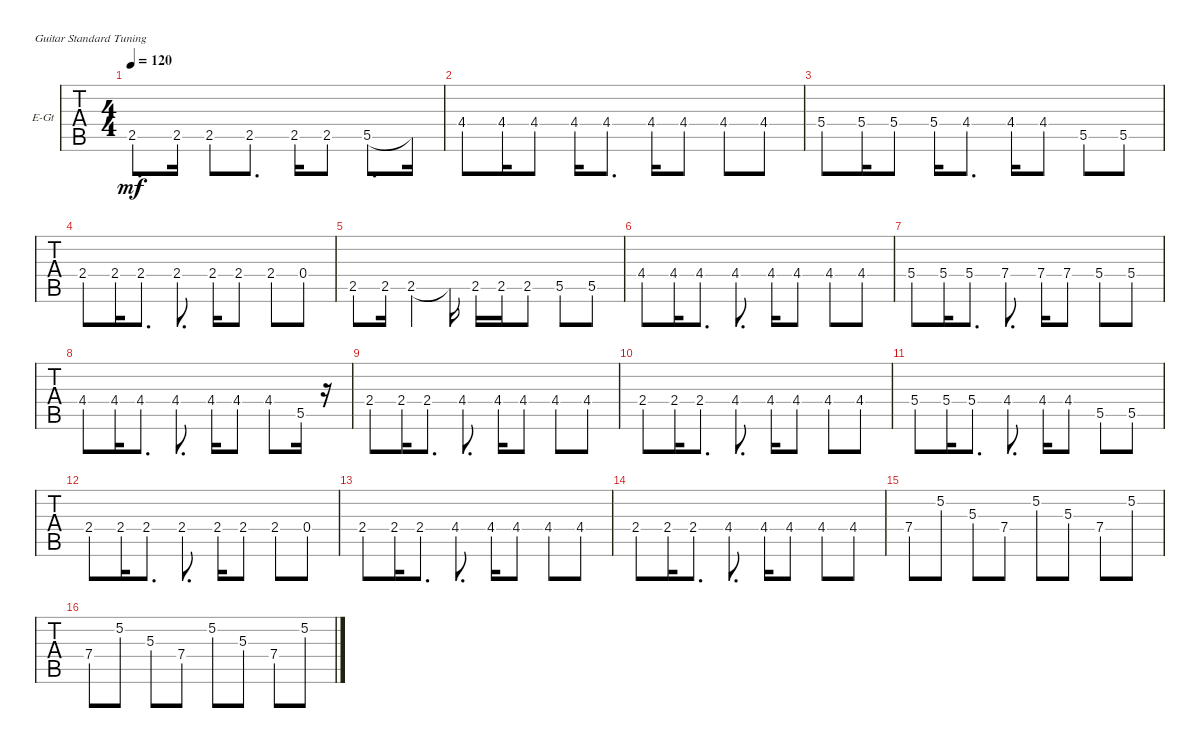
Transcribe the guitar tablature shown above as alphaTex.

\defaultSystemsLayout 4
\bracketExtendMode groupsimilarinstruments
\firstSystemTrackNameOrientation horizontal
\otherSystemsTrackNameOrientation horizontal
\track ("Electric Guitar" "E-Gt") {instrument electricguitarclean}
\staff {tabs}
\tuning (E4 B3 G3 D3 A2 E2)
\ts (4 4)
\tempo 120
\clef g2
\ks c
2.5.8{d dy mf} 2.5.16 2.5.8 2.5.8{d} 2.5.16 2.5.8 5.5.8{d} 5.5{t}.16 |
4.4.8 4.4.16 4.4.8 4.4.16 4.4.8{d} 4.4.16 4.4.8 4.4.8 4.4.8 |
5.4.8 5.4.16 5.4.8 5.4.16 4.4.8{d} 4.4.16 4.4.8 5.5.8 5.5.8 |
2.4.8 2.4.16 2.4.8{d} 2.4.8{d} 2.4.16 2.4.8 2.4.8 0.4.8 |
2.5.8 2.5.16 2.5.4 2.5{t}.16 2.5.16 2.5.16 2.5.8 5.5.8 5.5.8 |
4.4.8 4.4.16 4.4.8{d} 4.4.8{d} 4.4.16 4.4.8 4.4.8 4.4.8 |
5.4.8 5.4.16 5.4.8{d} 7.4.8{d} 7.4.16 7.4.8 5.4.8 5.4.8 |
4.4.8 4.4.16 4.4.8{d} 4.4.8{d} 4.4.16 4.4.8 4.4.8 5.5.16 r.16 |
2.4.8 2.4.16 2.4.8{d} 4.4.8{d} 4.4.16 4.4.8 4.4.8 4.4.8 |
2.4.8 2.4.16 2.4.8{d} 4.4.8{d} 4.4.16 4.4.8 4.4.8 4.4.8 |
5.4.8 5.4.16 5.4.8{d} 4.4.8{d} 4.4.16 4.4.8 5.5.8 5.5.8 |
2.4.8 2.4.16 2.4.8{d} 2.4.8{d} 2.4.16 2.4.8 2.4.8 0.4.8 |
2.4.8 2.4.16 2.4.8{d} 4.4.8{d} 4.4.16 4.4.8 4.4.8 4.4.8 |
2.4.8 2.4.16 2.4.8{d} 4.4.8{d} 4.4.16 4.4.8 4.4.8 4.4.8 |
7.4.8 5.2.8 5.3.8 7.4.8 5.2.8 5.3.8 7.4.8 5.2.8 |
7.4.8 5.2.8 5.3.8 7.4.8 5.2.8 5.3.8 7.4.8 5.2.8
